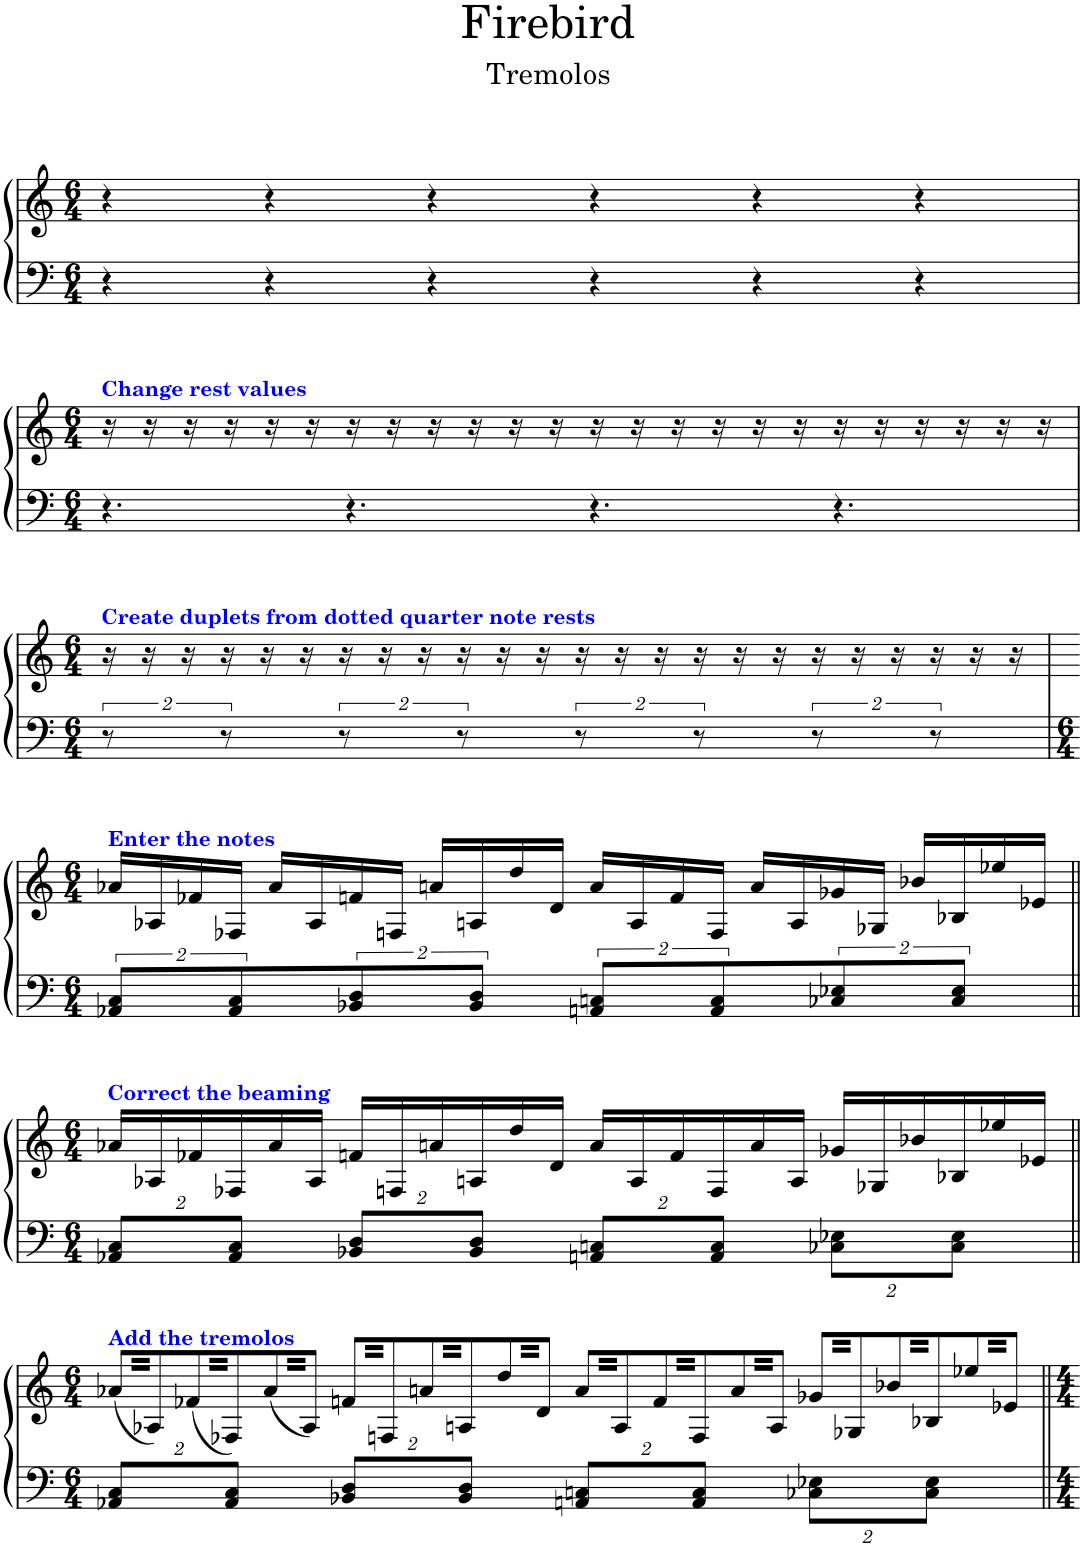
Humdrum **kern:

**kern	**kern
*part1	*part1
*staff2	*staff1
*I"Piano	*
*I'Pno.	*
*clefF4	*clefG2
*k[]	*k[]
*M6/4	*M6/4
=1	=1
4r	4r
4r	4r
4r	4r
4r	4r
4r	4r
4r	4r
!!LO:LB:g=z
=2	=2
*M6/4	*M6/4
!	!LO:TX:a:B:color=#0000FF:t=Change rest values
4.r	16r
.	16r
.	16r
.	16r
.	16r
.	16r
4.r	16r
.	16r
.	16r
.	16r
.	16r
.	16r
4.r	16r
.	16r
.	16r
.	16r
.	16r
.	16r
4.r	16r
.	16r
.	16r
.	16r
.	16r
.	16r
!!LO:LB:g=z
=3	=3
*M6/4	*M6/4
!	!LO:TX:a:B:color=#0000FF:t=Create duplets from dotted quarter note rests
4.r	16r
.	16r
.	16r
.	16r
.	16r
.	16r
4.r	16r
.	16r
.	16r
.	16r
.	16r
.	16r
4.r	16r
.	16r
.	16r
.	16r
.	16r
.	16r
4.r	16r
.	16r
.	16r
.	16r
.	16r
.	16r
!!LO:LB:g=z
=4	=4
*M6/4	*M6/4
!	!LO:TX:a:B:color=#0000FF:t=Enter the notes
16%3AA-X/ 16%3C/L	16a-X/LL
.	16A-X/
.	16f-X/
16%3AA-/ 16%3C/	16F-X/JJ
.	16a-/LL
.	16A-/
16%3BB-X/ 16%3D/	16fn/
.	16Fn/JJ
.	16an/LL
16%3BB-/ 16%3D/J	16An/
.	16dd/
.	16d/JJ
16%3AAn/ 16%3Cn/L	16a/LL
.	16A/
.	16f/
16%3AA/ 16%3C/	16F/JJ
.	16a/LL
.	16A/
16%3C-X/ 16%3E-X/	16g-X/
.	16G-X/JJ
.	16b-X/LL
16%3C-/ 16%3E-/J	16B-X/
.	16ee-X/
.	16e-X/JJ
!!LO:LB:g=z
=5||	=5||
*M6/4	*M6/4
*Xbrackettup	*
!	!LO:TX:a:B:color=#0000FF:t=Correct the beaming
16%3AA-X/ 16%3C/L	16a-X/LL
.	16A-X/
.	16f-X/
16%3AA-/ 16%3C/J	16F-X/
.	16a-/
.	16A-/JJ
16%3BB-X/ 16%3D/L	16fn/LL
.	16Fn/
.	16an/
16%3BB-/ 16%3D/J	16An/
.	16dd/
.	16d/JJ
16%3AAn/ 16%3Cn/L	16a/LL
.	16A/
.	16f/
16%3AA/ 16%3C/J	16F/
.	16a/
.	16A/JJ
16%3C-X\ 16%3E-X\L	16g-X/LL
.	16G-X/
.	16b-X/
16%3C-\ 16%3E-\J	16B-X/
.	16ee-X/
.	16e-X/JJ
!!LO:LB:g=z
=6||	=6||
*M6/4	*M6/4
!	!LO:TX:a:B:color=#0000FF:t=Add the tremolos
*	*tremolo
16%3AA-X/ 16%3C/L	(32a-X/LLL
.	32A-X/)
.	32a-X/
.	32A-X/)JJJ
.	(32f-X/LLL
.	32F-X/)
16%3AA-/ 16%3C/J	32f-X/
.	32F-X/)JJJ
.	(32a-/LLL
.	32A-/)
.	32a-/
.	32A-/)JJJ
16%3BB-X/ 16%3D/L	32fn/LLL
.	32Fn/
.	32fn/
.	32Fn/JJJ
.	32an/LLL
.	32An/
16%3BB-/ 16%3D/J	32an/
.	32An/JJJ
.	32dd/LLL
.	32d/
.	32dd/
.	32d/JJJ
16%3AAn/ 16%3Cn/L	32a/LLL
.	32A/
.	32a/
.	32A/JJJ
.	32f/LLL
.	32F/
16%3AA/ 16%3C/J	32f/
.	32F/JJJ
.	32a/LLL
.	32A/
.	32a/
.	32A/JJJ
16%3C-X\ 16%3E-X\L	32g-X/LLL
.	32G-X/
.	32g-X/
.	32G-X/JJJ
.	32b-X/LLL
.	32B-X/
16%3C-\ 16%3E-\J	32b-X/
.	32B-X/JJJ
.	32ee-X/LLL
.	32e-X/
.	32ee-X/
.	32e-X/JJJ
*	*Xtremolo
.	.
.	.
=||	=||
*-	*-
